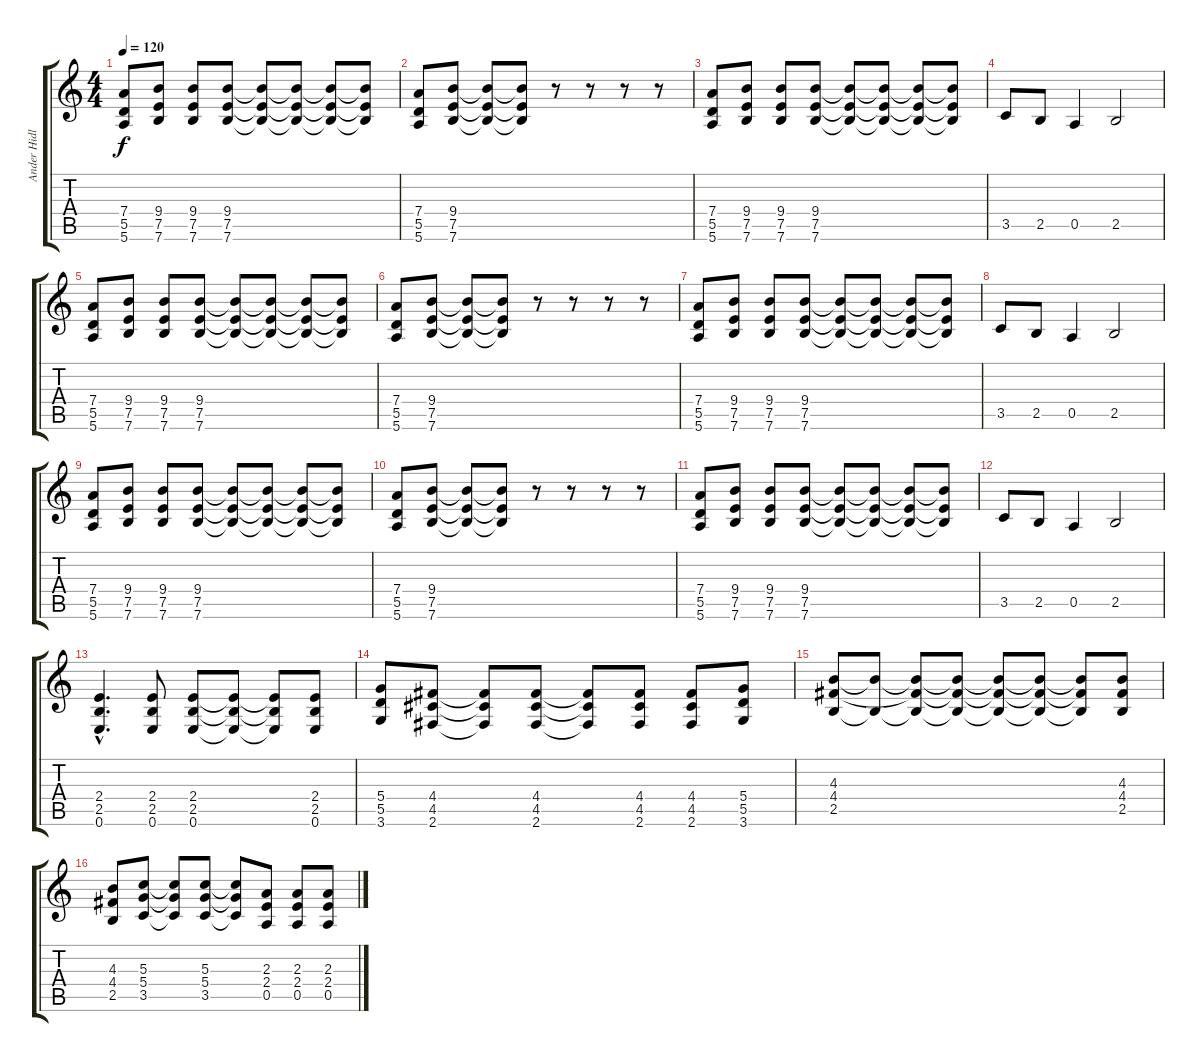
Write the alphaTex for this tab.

\track ("Ander Hidle" "Ander Hidl") {instrument distortionguitar}
\staff {score tabs}
\tuning (E4 B3 G3 D3 A2 E2) {hide}
\ts (4 4)
\tempo 120
\clef g2
\ks c
(7.4 5.5 5.6).8{dy f} (9.4 7.5 7.6).8 (9.4 7.5 7.6).8 (9.4 7.5 7.6).8 (9.4{t} 7.5{t} 7.6{t}).8 (9.4{t} 7.5{t} 7.6{t}).8 (9.4{t} 7.5{t} 7.6{t}).8 (9.4{t} 7.5{t} 7.6{t}).8 |
(7.4 5.5 5.6).8 (9.4 7.5 7.6).8 (9.4{t} 7.5{t} 7.6{t}).8 (9.4{t} 7.5{t} 7.6{t}).8 r.8 r.8 r.8 r.8 |
(7.4 5.5 5.6).8 (9.4 7.5 7.6).8 (9.4 7.5 7.6).8 (9.4 7.5 7.6).8 (9.4{t} 7.5{t} 7.6{t}).8 (9.4{t} 7.5{t} 7.6{t}).8 (9.4{t} 7.5{t} 7.6{t}).8 (9.4{t} 7.5{t} 7.6{t}).8 |
3.5.8 2.5.8 0.5.4 2.5.2 |
(7.4 5.5 5.6).8 (9.4 7.5 7.6).8 (9.4 7.5 7.6).8 (9.4 7.5 7.6).8 (9.4{t} 7.5{t} 7.6{t}).8 (9.4{t} 7.5{t} 7.6{t}).8 (9.4{t} 7.5{t} 7.6{t}).8 (9.4{t} 7.5{t} 7.6{t}).8 |
(7.4 5.5 5.6).8 (9.4 7.5 7.6).8 (9.4{t} 7.5{t} 7.6{t}).8 (9.4{t} 7.5{t} 7.6{t}).8 r.8 r.8 r.8 r.8 |
(7.4 5.5 5.6).8 (9.4 7.5 7.6).8 (9.4 7.5 7.6).8 (9.4 7.5 7.6).8 (9.4{t} 7.5{t} 7.6{t}).8 (9.4{t} 7.5{t} 7.6{t}).8 (9.4{t} 7.5{t} 7.6{t}).8 (9.4{t} 7.5{t} 7.6{t}).8 |
3.5.8 2.5.8 0.5.4 2.5.2 |
(7.4 5.5 5.6).8 (9.4 7.5 7.6).8 (9.4 7.5 7.6).8 (9.4 7.5 7.6).8 (9.4{t} 7.5{t} 7.6{t}).8 (9.4{t} 7.5{t} 7.6{t}).8 (9.4{t} 7.5{t} 7.6{t}).8 (9.4{t} 7.5{t} 7.6{t}).8 |
(7.4 5.5 5.6).8 (9.4 7.5 7.6).8 (9.4{t} 7.5{t} 7.6{t}).8 (9.4{t} 7.5{t} 7.6{t}).8 r.8 r.8 r.8 r.8 |
(7.4 5.5 5.6).8 (9.4 7.5 7.6).8 (9.4 7.5 7.6).8 (9.4 7.5 7.6).8 (9.4{t} 7.5{t} 7.6{t}).8 (9.4{t} 7.5{t} 7.6{t}).8 (9.4{t} 7.5{t} 7.6{t}).8 (9.4{t} 7.5{t} 7.6{t}).8 |
3.5.8 2.5.8 0.5.4 2.5.2 |
(2.4{hac} 2.5{hac} 0.6{hac}).4{d} (2.4 2.5 0.6).8 (2.4 2.5 0.6).8 (2.4{t} 2.5{t} 0.6{t}).8 (2.4{t} 2.5{t} 0.6{t}).8 (2.4 2.5 0.6).8 |
(5.4 5.5 3.6).8 (4.4 4.5 2.6).8 (4.4{t} 4.5{t} 2.6{t}).8 (4.4 4.5 2.6).8 (4.4{t} 4.5{t} 2.6{t}).8 (4.4 4.5 2.6).8 (4.4 4.5 2.6).8 (5.4 5.5 3.6).8 |
(4.3 4.4 2.5).8 (4.3{t} 2.5{t}).8 (4.3{t} 4.4{t} 2.5{t}).8 (4.3{t} 4.4{t} 2.5{t}).8 (4.3{t} 4.4{t} 2.5{t}).8 (4.3{t} 4.4{t} 2.5{t}).8 (4.3{t} 4.4{t} 2.5{t}).8 (4.3 4.4 2.5).8 |
(4.3 4.4 2.5).8 (5.3 5.4 3.5).8 (5.3{t} 5.4{t} 3.5{t}).8 (5.3 5.4 3.5).8 (5.3{t} 5.4{t} 3.5{t}).8 (2.3 2.4 0.5).8 (2.3 2.4 0.5).8 (2.3 2.4 0.5).8
